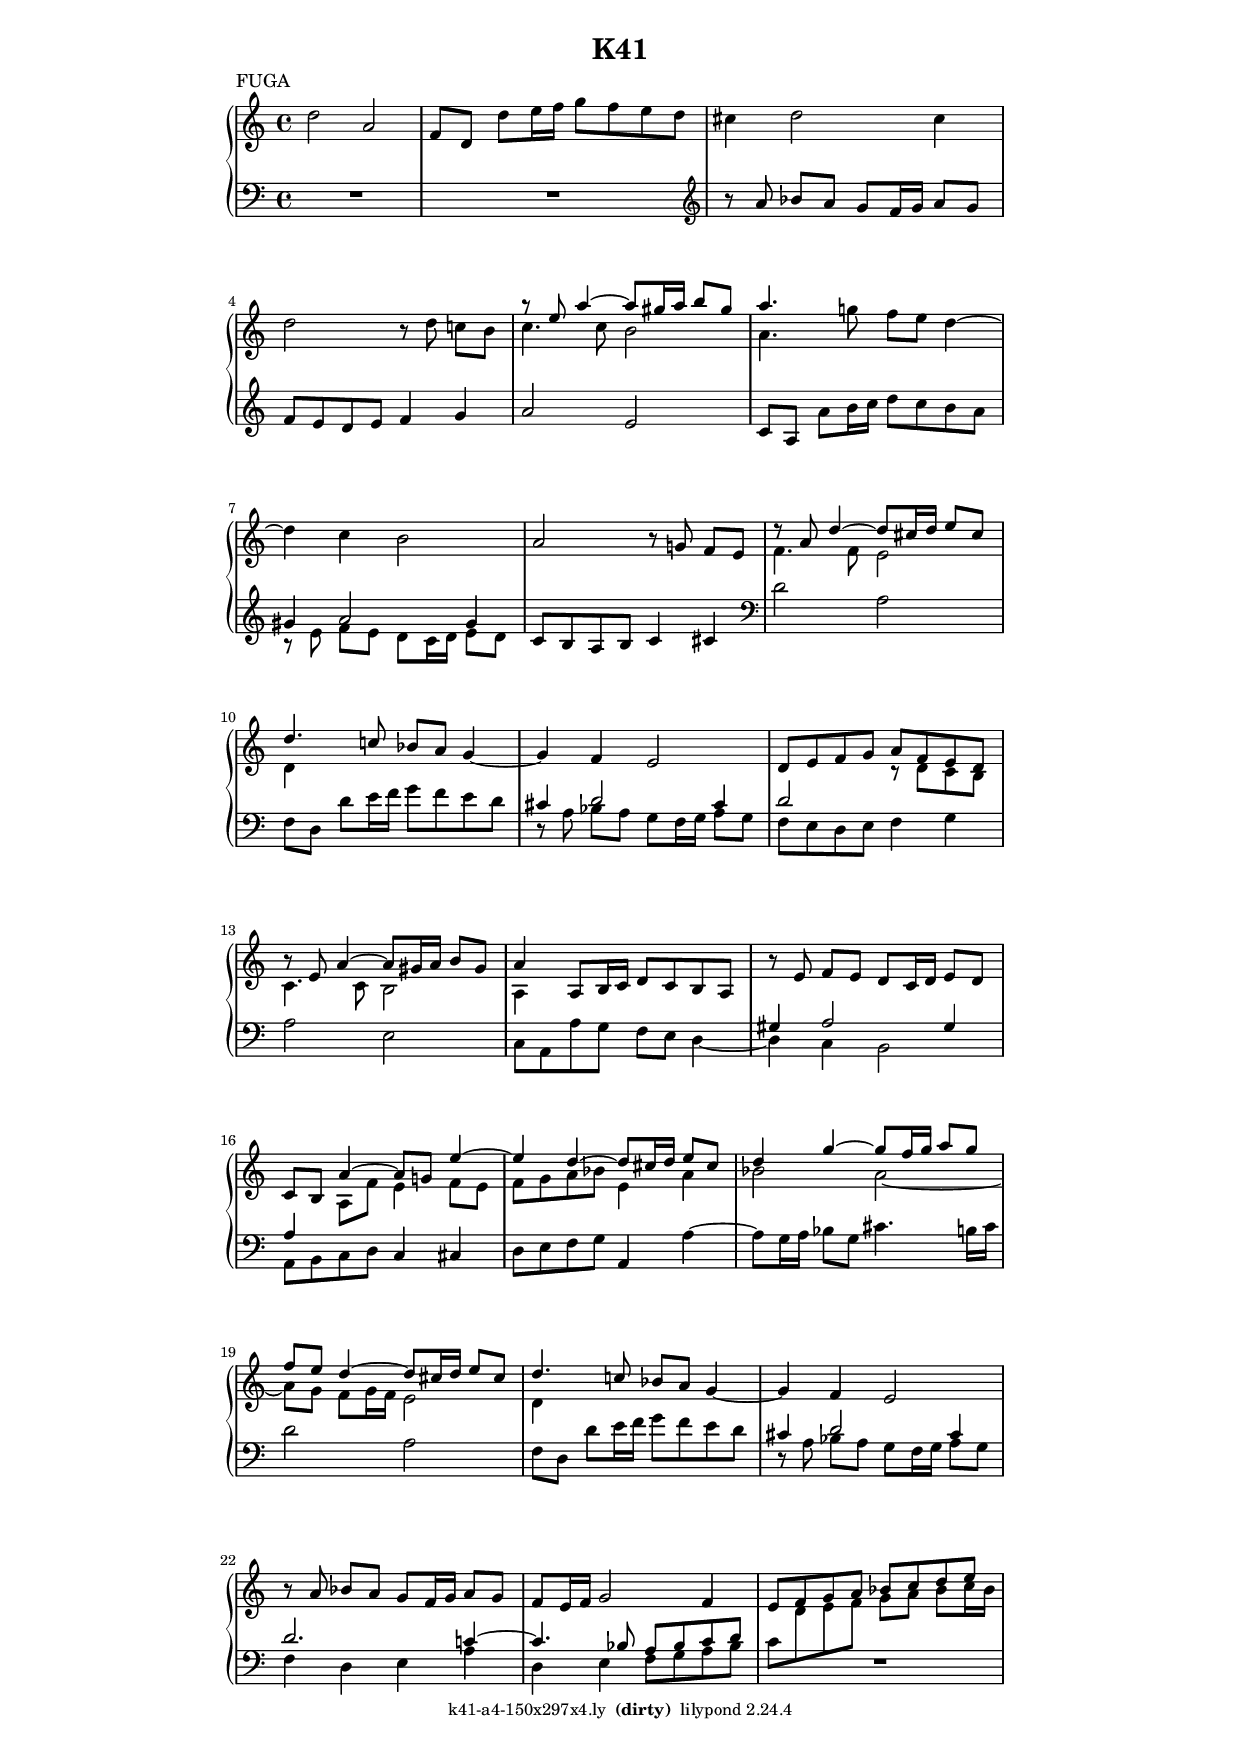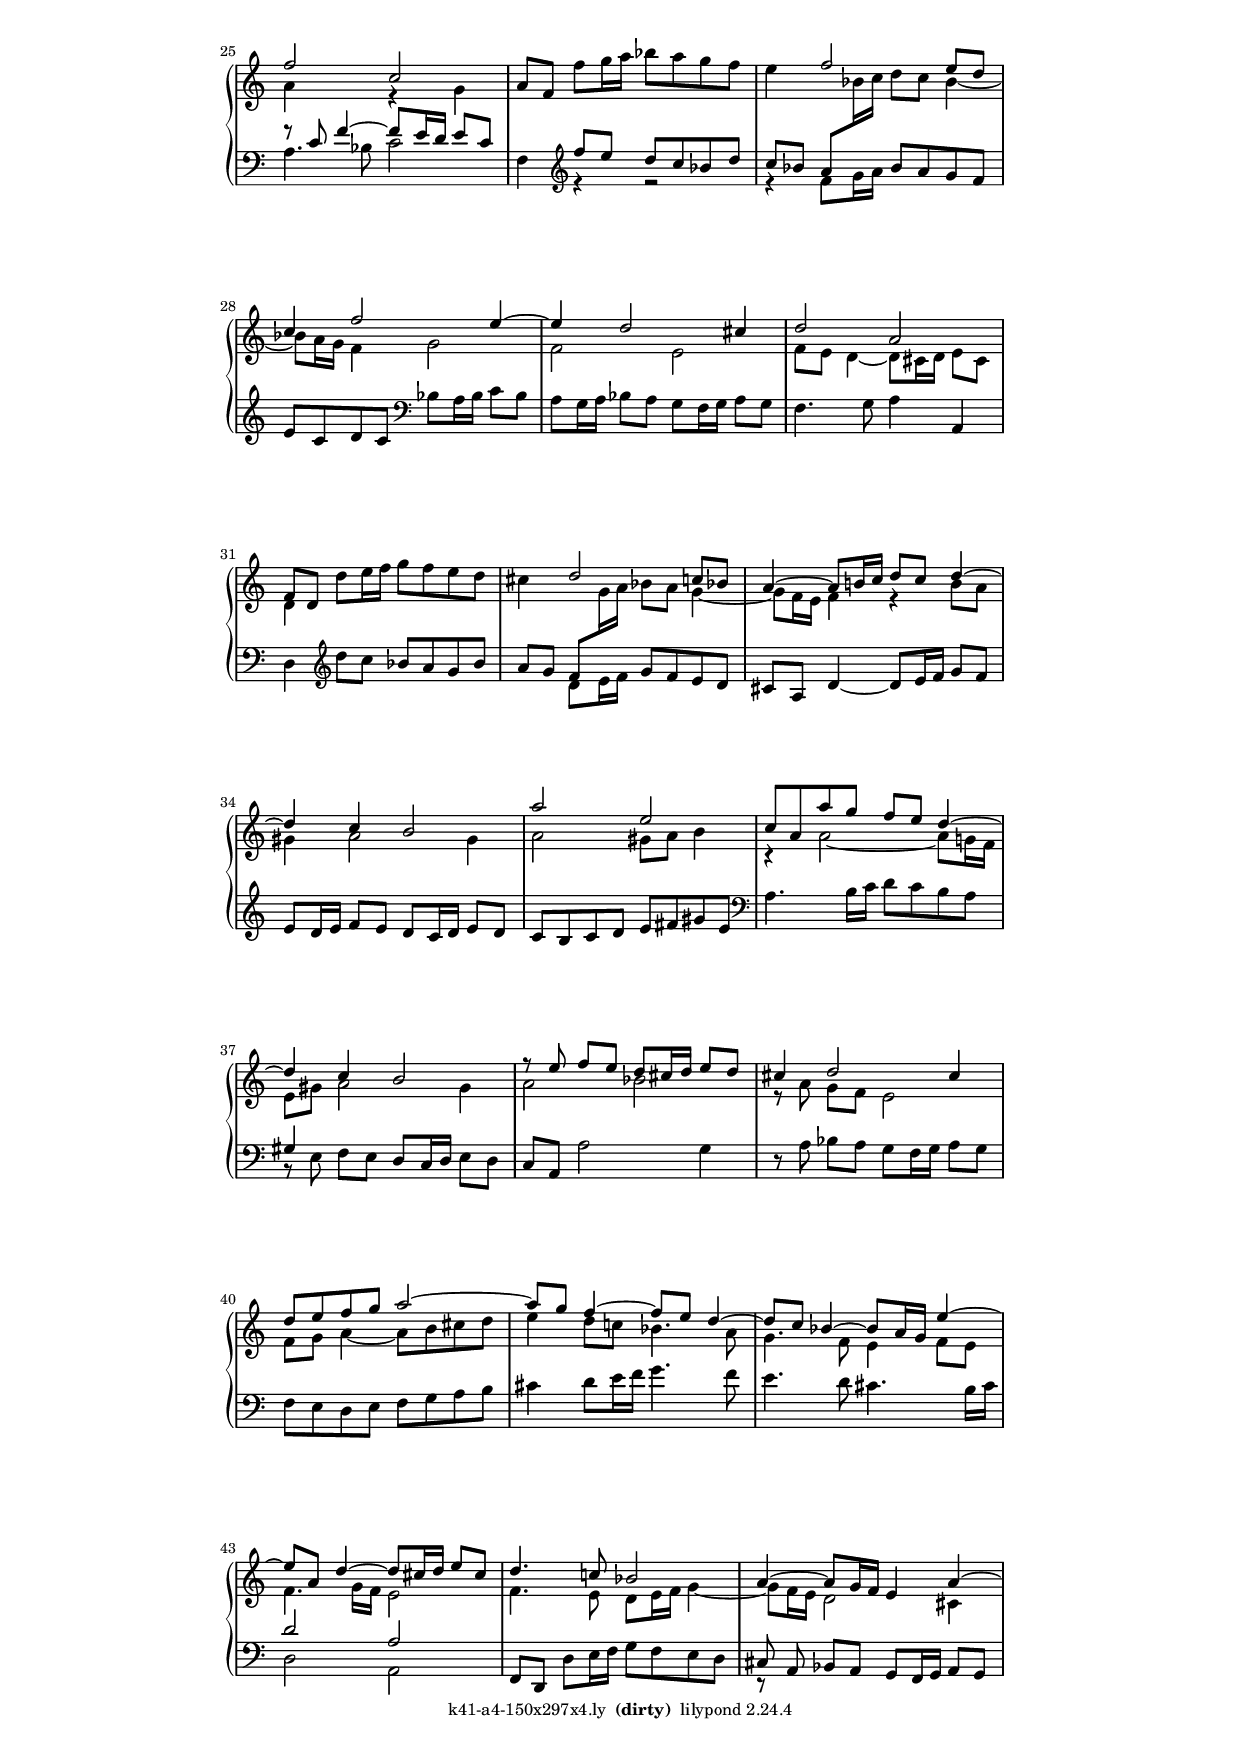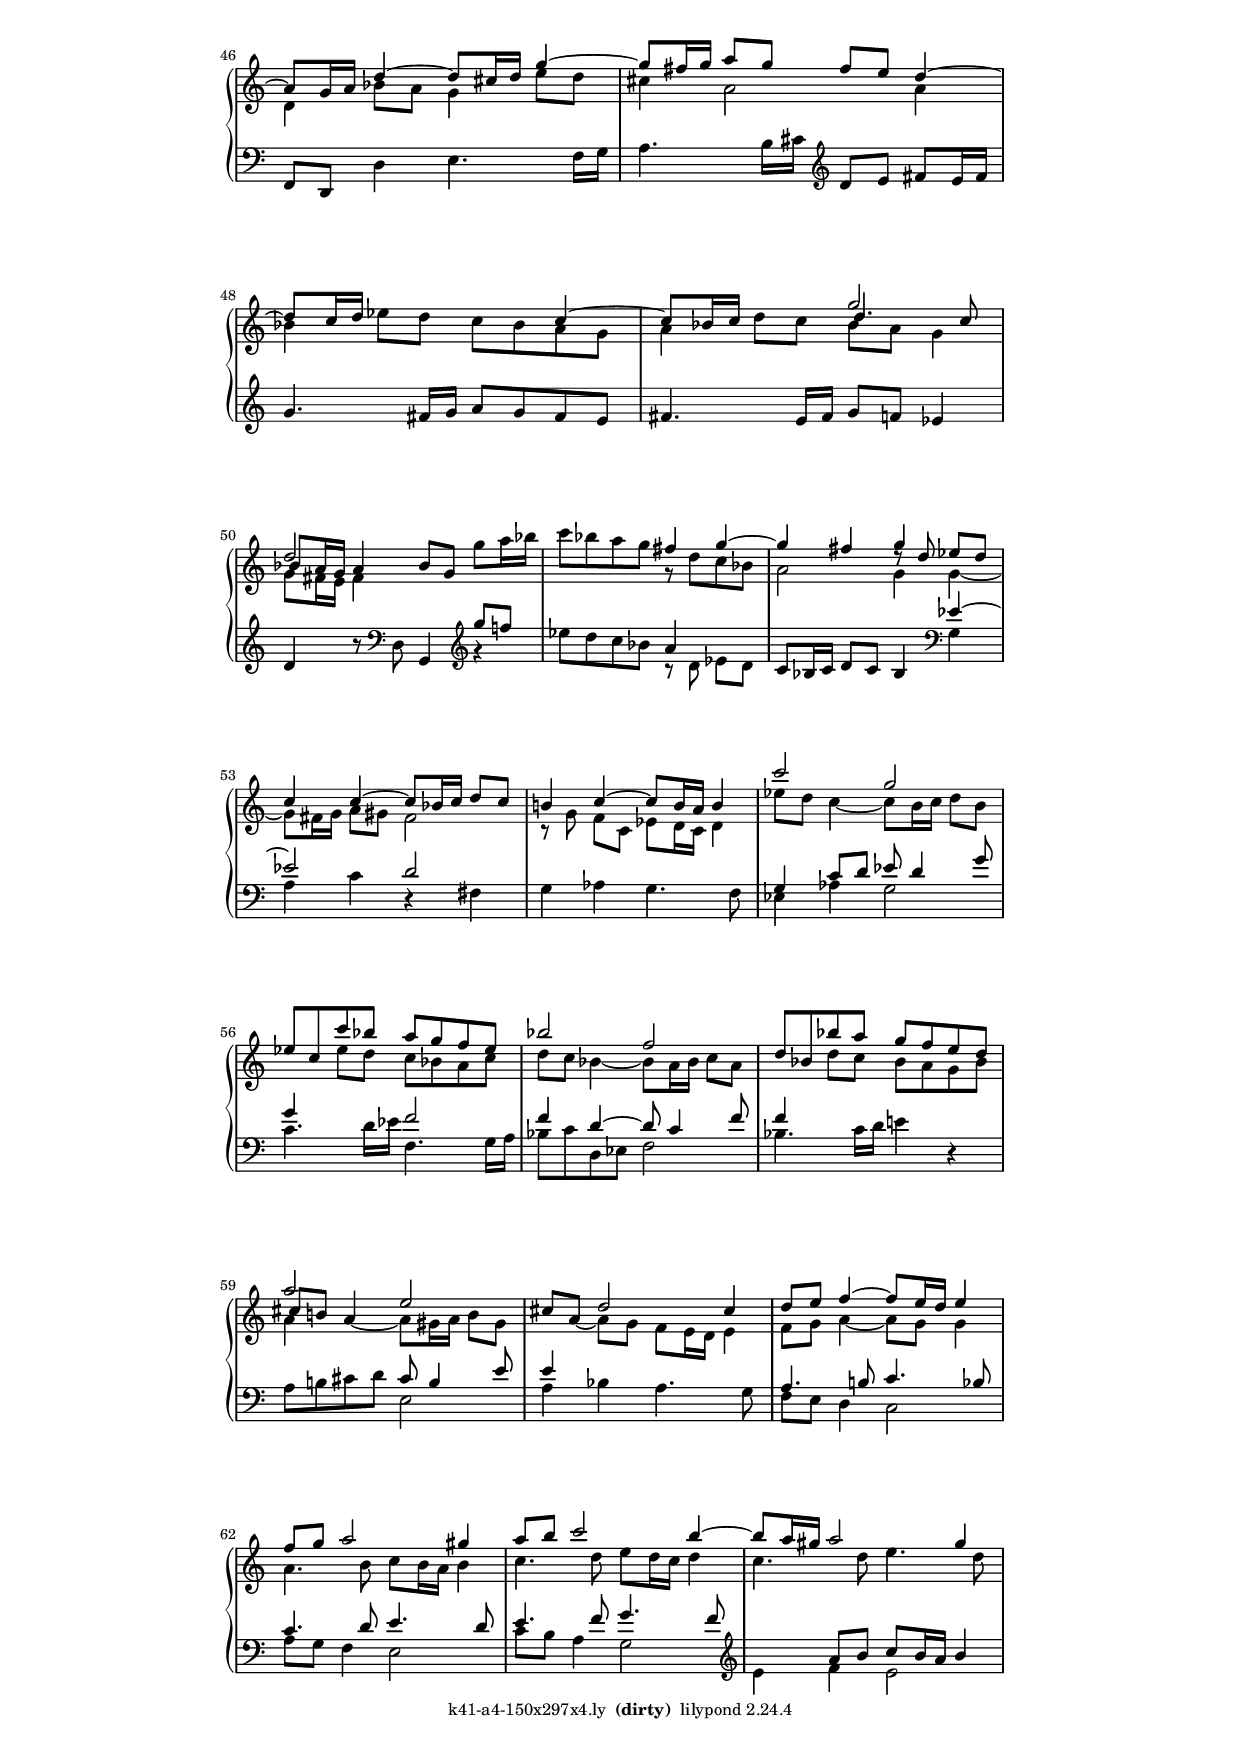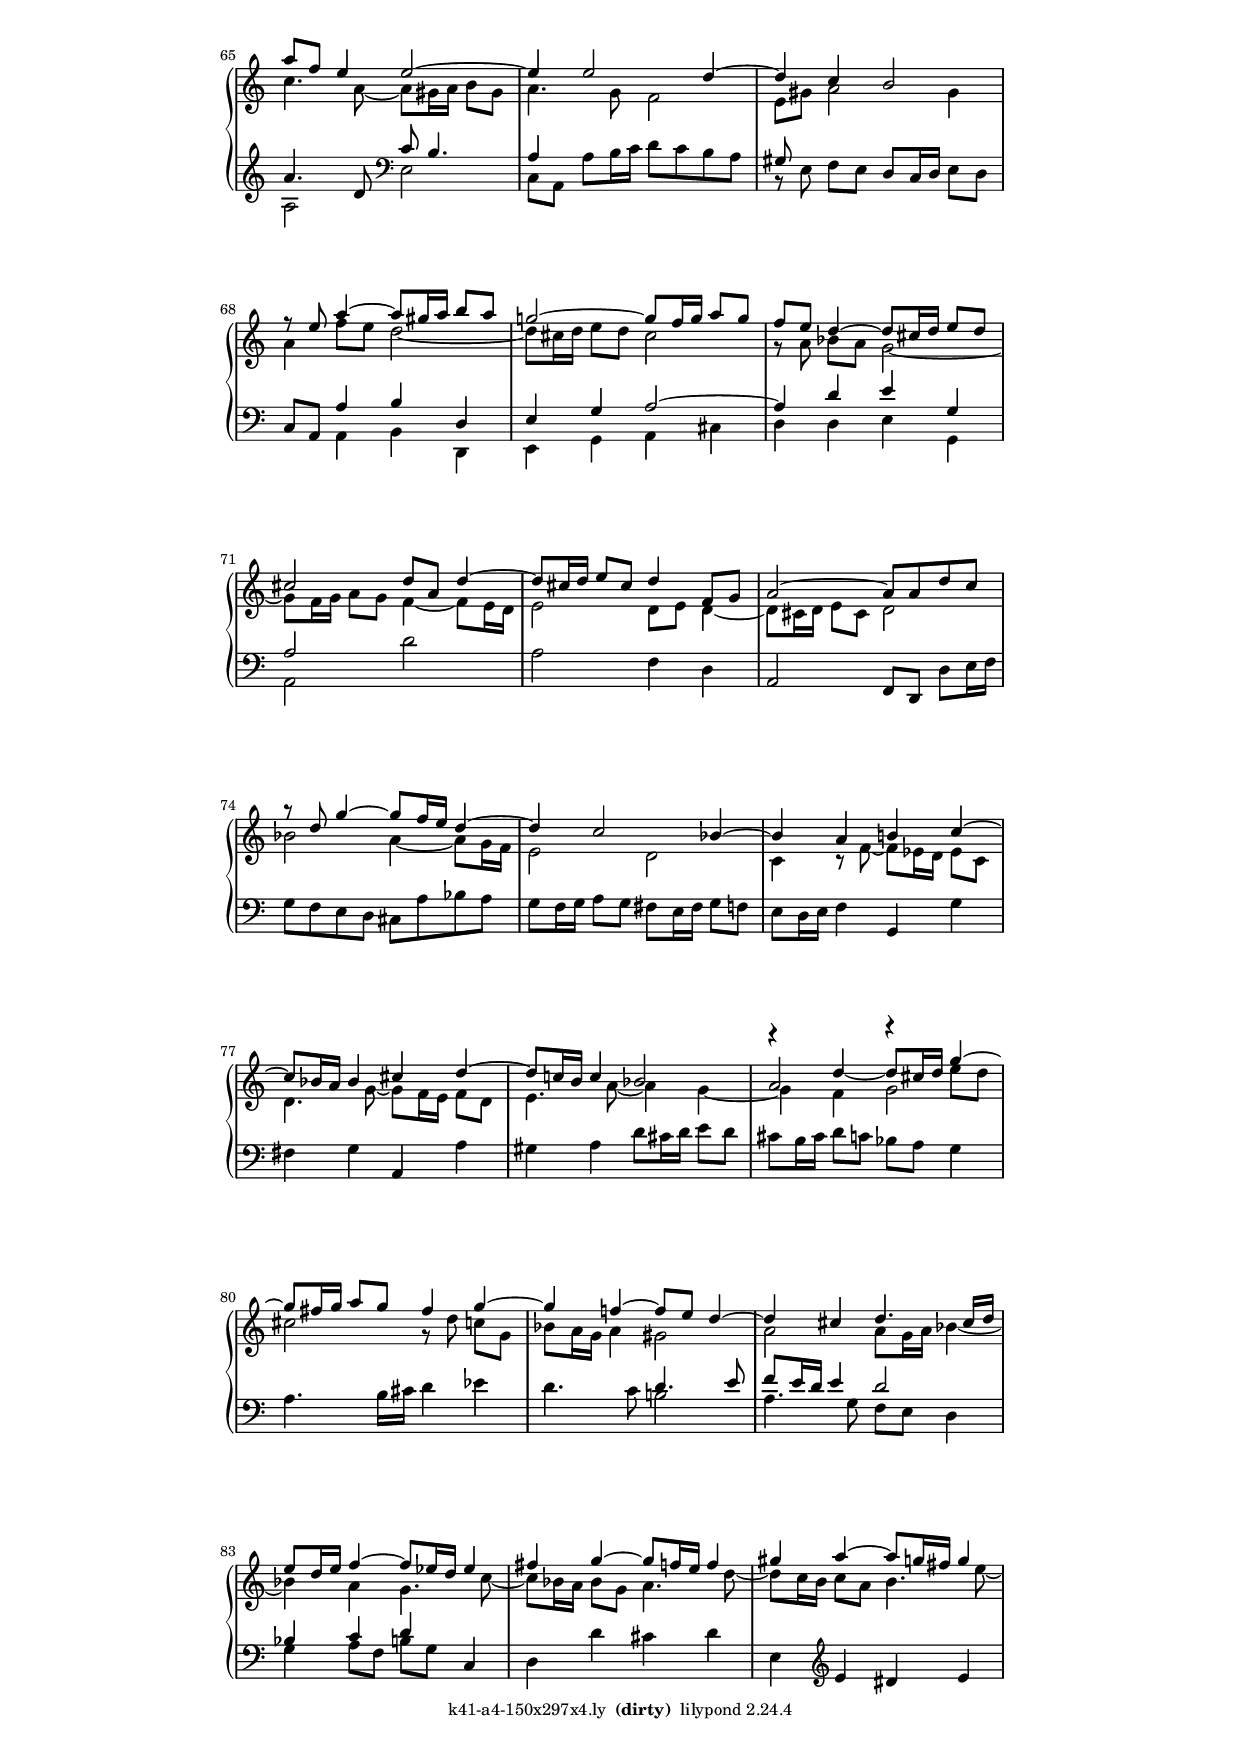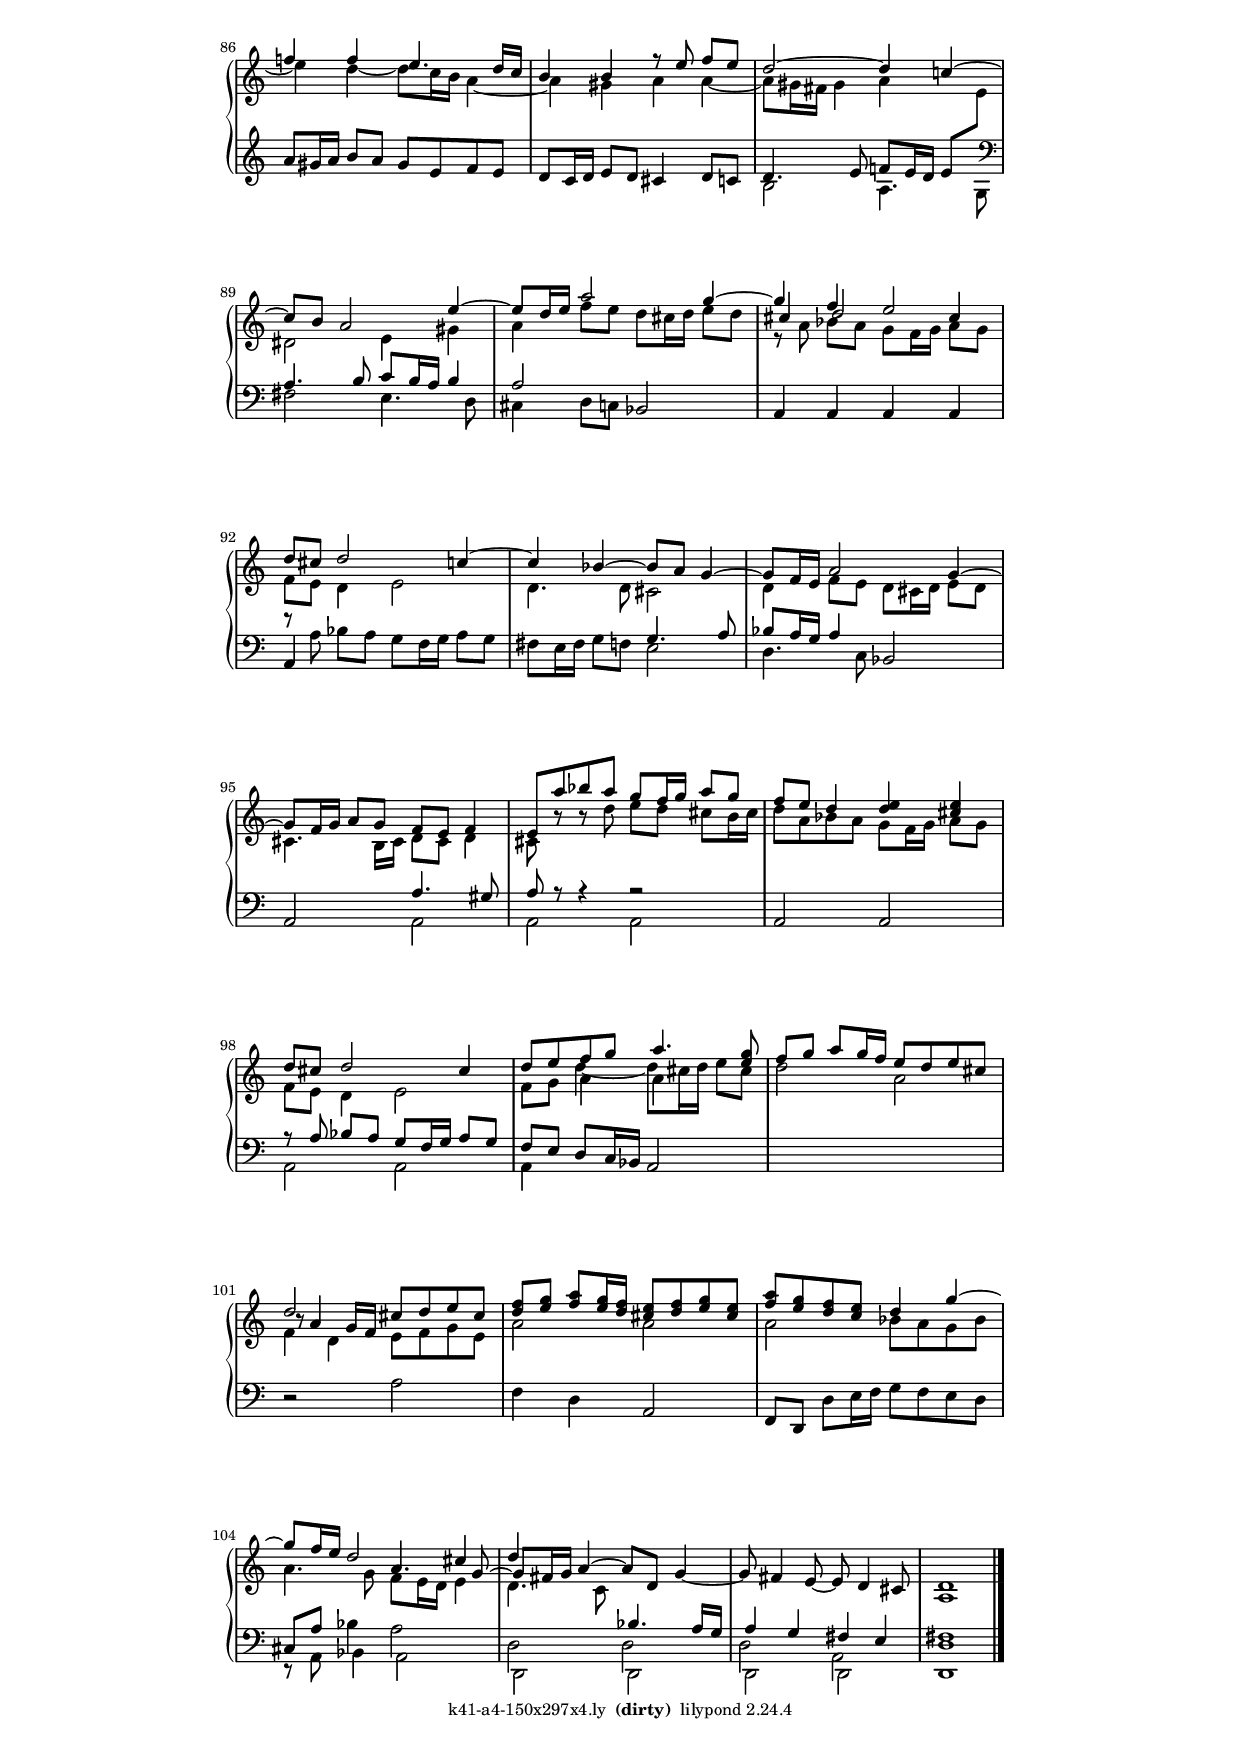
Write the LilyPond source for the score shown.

\version "2.18.2"

\include "../../include/general.ily"

\paper {
  #(set-paper-size "a4" )

  left-margin = 1 \cm + 3 \cm
  right-margin = 1 \cm + 3 \cm
  top-margin = .5 \cm
  bottom-margin = .6 \cm
}


#(set-global-staff-size 15.9)

breaks = {}
\version "2.18.2"

global = {
  \key c \major
  \time 4/4
}

\header {
  title = "K41"
  meter = "FUGA"
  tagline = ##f
}

su = \stemUp
sd = \stemDown
sn = \stemNeutral

rightOne = \relative c'' {
  \global \tieUp
  
  d2 a
  f8 d d' e16 f g8 f e d 
  cis4 d2 cis4
  d2 r8 d c![ b]
  
  \su r8 e a4 ~ a8 gis16 a b8 gis
  a4. s8 s2
  s1 
  a,2 r8 g! f[ e]
   
  r8 a d4 ~ d8 cis16 d e8 cis
  d4. c!8 bes a \once \tieDown g4 ~
  g f e2
  d8 e f g a f e d
  
  r8 e a4 ~ a8 gis16 a b8 gis
  a4 a,8 b16 c d8 c b a
  r e' f[ e] d c16 d e8 d
  c b a'4 ~ a8 g! e'4 ~
  
  e d ~ d8 cis16 d e8 cis
  d4 g ~ g8 f16 g a8 g
  f e d4 ~ d8 cis16 d e8 cis
  d4. c!8 bes a \once \tieDown g4 ~
  
  
  g4 f e2
  r8 a bes[ a] g f16 g a8 g
  f e16 f g2 f4
  e8 f g a bes c d e
  
  f2 c
  a8 f \sd f' g16 a bes8 a g f
  e4 \su f2 e8 d
  c4 f2 e4 ~
  
  e d2 cis4
  d2 a
  f8 d \sn d' e16 f g8 f e d
  cis4 \su d2 c8 bes!
  
  a4 ~ a8 b!16 c d8 c d4 ~
  d c b2
  a' e
  c8 a a' g f e d4 ~
  
  d c b2
  r8 e f[ e] d cis16 d e8 d
  cis4 d2 cis4
  d8 e f g a2 ~
  
  
  a8 g f4 ~ f8 e d4 ~
  d8 c bes4 ~ bes8 a16 g e'4 ~ 
  e8 a, d4 ~ d8 cis16 d e8 cis
  d4. c!8 bes2
  
  a4 ~ a8 g16 f e4 a ~
  a8 g16 a d4 ~ d8 cis16 d g4 ~
  g8 fis16 g a8 g fis e d4 ~
  d8 c16 d s2 c4 ~ 
  
  c8 bes16 c s4 \once \shiftOn d4. c8
  \once \shiftOn bes a16 g a4 bes8 g \sd g'8 a16 bes
  c8 bes a g \su fis4 g ~
  g fis g ees8 d
  
  c4 c ~ c8 bes16 c d8 c
  b!4 c ~ c8 b16 a b4
  c'2 g
  ees8 c c' bes a g f ees
  
  bes'2 f
  d8 bes bes' a g f e d
  a'2 e
  s4 d2 cis4
  
  
  d8 e f4 ~ f8 e16 d e4
  f8 g a2 gis4
  a8 b c2 b4 ~
  b8 a16 gis a2 gis4
  
  a8 f e4 e2 ~ 
  e4 e2 d4 ~
  d c b2
  r8 e a4 ~ a8 gis16 a b8 a
  
  g!2 ~ g8 f16 g a8 g
  f e d4 ~ d8 cis16 d e8 d
  cis2 d8 a d4 ~ 
  d8 cis16 d e8 cis d4 f,8 g
  
  a2 ~ a8 a d c
  r8 d g4 ~ g8 f16 e d4 ~ 
  d c2 bes4 ~
  bes a b c ~
  
  c8 bes16 a bes4 cis d ~
  d8 c!16 b c4 bes2 
  << { \su r4 s4 r4 g'4 ~ g8 fis16 g a8 g } \\ 
     { \su s4 d4 ~ d8 cis16 d \sn e8 d cis2 } \\ 
     { a2 s s } >>
  fis'4 g ~
  
  g f! ~ f8 e d4 ~
  d cis d4. cis16 d 
  e8 d16 e f4 ~ f8 ees16 d ees4
  fis g ~ g8 f16 e f4
  
  
  gis4 a ~ a8 g16 fis g4
  f! f e4. d16 c
  b4 b r8 e f[ e]
  
  d2 ~ d4 c! ~
  c8 b a2 e'4 ~
  e8 d16 e a2 g4 ~
  g f e2
  
  
  d8 cis d2 c4 ~
  c bes ~ bes8 a g4 ~
  g8 f16 e a2 g4 ~
  g8 f16 g a8 g f e f4
  
  e8 a' bes a g f16 g a8 g
  f e d4 <d e>4 <cis e> 
  d8 cis d2 cis4
  << {d8 e f g a4. <e g>8} \\ {s4 \shiftOnnn d4 ~ d8 cis16 d e8 cis} >>
  
  f g a g16 f e8 d e cis
  
  << {d2} \\ { 
      \once \override Rest.staff-position = #0 
      \once \override Rest.extra-offset = #'(1.5 . 0) 
      r8 \su a4 g16 f} \\
    {\sd f4 d} >>  
  cis'8 d e cis
  
  <d f> <e g> <f a> <e g>16 <d f> <cis e>8 <d f> <e g> <cis e>
  <f a> <e g> <d f> <c e> d4 g ~
  
  g8 f16 e << {d2 cis4 d} \\ {\su \tieUp \shiftOn s4 a4. \tieUp g8 ~ g fis16 g} >>
  a4 ~ a8 d, \tieDown g4 ~
  g8 fis4 e8 ~ e d4 cis8
  <a d>1 \bar "|."  
}

rightTwo = \relative c'' {
  \global \tieDown
  
  s1*4
  
  c4. c8 b2
  \sd a4. g'!8 f e \once \tieUp d4 ~
  d c b2 
  s1
  
  f4. f8 e2
  d4 s2.
  s1
  s2 r8 d c b
  
  c4. c8 b2
  a4 s2.
  s1
  s4 a8 f' e4 f8 e
  
  f g a bes e,4 a
  bes2 a ~
  a8 g f g16 f e2
  d4 s2.
  
  
  s1 s1 s1
  \change Staff ="left" c8 \change Staff ="right" d e f g a bes c16 bes
  
  a4 s e\rest g
  s4 \change Staff = "left" \clef treble \su f'8 e d c bes d
  c bes a \change Staff = "right" \sd bes16 c d8 c bes4 ~
  bes8 a16 g f4 g2
  
  f e 
  f8 e d4 ~ d8 cis16 d e8 cis
  d4 \change Staff = "left" \clef treble d'8 c \su bes a g bes
  a g f \change Staff = "right" \sd g16 a bes8 a g4 ~
  
  g8 f16 e f4 r b8 a
  gis4 a2 gis4
  a2 gis8 a b4
  r a2 ~ a8 g!16 f
  
  e8 gis a2 gis4
  a2 bes
  r8 a g[ f] e2
  f8 g a4 ~ a8 b cis d
  
  
  e4 d8 c! bes4. a8
  g4. f8 e4 f8 e
  f4. g16 f e2
  f4. e8 d e16 f g4 ~
  
  g8 f16 e d2 cis4
  d bes'8 a g4 e'8 d
  cis4 a2 a4
  bes ees8 d c bes a g
  
  a4 d8 c bes a g4
  g8 fis16 e fis4 s2
  s2 r8 d' c bes
  a2 g4 g ~
  
  g8 fis16 g a8 gis fis2
  r8 g f[ c] ees d16 c d4
  ees'8 d c4 ~ c8 b16 c d8 b
  s4 ees8 d c bes a c
  
  d8 c bes4 ~ bes8 a16 bes c8 a
  s4 d8 c bes a g bes
  \su \once \shiftOn cis8 b! a4 ~ \sd a8 gis16 a b8 gis
  \su cis[ a] ~ \sd a[ g] f e16 d e4
  
  
  f8 g a4 ~ a8 g g4
  a4. b8 c b16 a b4
  c4. d8 e d16 c d4
  c4. d8 e4. d8
  
  c4. a8 ~ a gis16 a b8 gis
  a4. g8 f2
  e8 gis a2 gis4
  a f'8 e d2 ~
  
  d8 cis16 d e8 d cis2
  r8 a bes[ a] g2 ~ 
  g8 f16 g a8 g f4 ~ f8 e16 d
  e2 d8 e d4 ~
  
  d8 cis16 d e8 cis d2
  bes'2 a4 ~ a8 g16 f
  e2 d
  c4 r8 f ~ f ees16 d ees8 c
  
  d4. g8 ~ g f16 e f8 d
  e4. a8 ~ a4 g ~
  g f g2
  s2 r8 d' c[ g]
  
  bes a16 g a4 gis2
  a a8 g16 a bes4 ~ 
  bes a g4. c8 ~
  c bes16 a bes8 g a4. d8 ~
  
  
  d c16 b c8 a b4. e8 ~
  e4 d ~ d8 c16 b a4 ~
  a gis a a ~ 
  
  a8 gis16 fis gis4 a s4
  dis,2 e4 gis
  a f'8 e d cis16 d e8 d
  \su \once \shiftOn cis4 \once \shiftOn d2  cis4
  
  \sd f,8 e d4 e2
  d4. d8 cis2
  d4 f8 e d cis16 d e8 d
  cis4. b16 cis d8 cis d4
  
  cis8 r r d' e d cis b16 cis
  d8 a bes a g f16 g a8 g
  f e d4 e2
  f8 g a4 a s4
  
  d2 a
  %<< {%\once \override Rest.staff-position = #0 \once \override NoteColumn.horizontal-shift = #1 
  %    r8 a4 g16 f} \\ {f4 d} >> e8 f g e
  s2 e8 f g e
  a2 a
  a bes8 a g bes
  
  a4. g8 f e16 d e4
  d4. c8 \change Staff = "left" \su bes4. a16 g
  a4 g fis e <d fis>1 \bar "|."
}

leftOne = \relative c'' {
  \global \tieUp
  
  R1 R1 \clef treble
  r8 a bes[ a] g f16g a8 g
  f e d e f4 g
  
  a2 e
  c8 a a' b16 c d8 c b a
  gis4 a2 gis4
  c,8 b a b c4 cis
  
  \clef bass d2 a
  f8 d d' e16 f g8 f e d
  \su cis4 d2 cis4
  d2 s2
  
  s1
  s1
  gis,4 a2 gis4
  a4 s2.
  
  s1 s1 s1 s1
  
  
  cis4 d2 cis4
  d2. c!4 ~
  c4. bes8 a bes c d
  s1
  
  r8 c f4 ~ f8 e16 d e8 c
  s1 s1 s1
  
  s1 s1 s1 s1
  
  s1 s1 s1 s1
  
  gis4 s2.
  s1 s1 s1
  
  s1 s1
  d'2 a
  s1
  
  cis,8 s s2.
  s1 s1 s1
  
  s2 \change Staff = "right" g'''2
  d s4 \change Staff = "left" \clef treble g8 f!
  \sd ees d c bes \su a4 s
  s2 \change Staff = "right" d8\rest \su d \change Staff = "left" ees,4 ~
  
  ees2 d
  s1
  g,4 c8 d ees d4 g8
  g4 s f2
  
  f4 d ~ d8 c4 f8
  f4 s2.
  \change Staff = "right" \sd a4 \change Staff = "left" s4 \su cis,8 b4 e8
  e4 s2.
  
  
  a,4. b!8 c4. bes8
  c4. d8 e4. d8
  e4. f8 g4. f8
  \clef treble s4 a8 b c b16 a b4
  
  a4. d,8 \clef bass c b4.
  a4 s2.
  gis8 s8 s2.
  s4 a4 b d,
  
  e g a2 ~ 
  a4 d e g,
  a2 s2
  s1
  
  s1 s1 s1 s1
  s1 s1 s1 s1
  
  s2 d4. e8 
  f e16 d e4 d2
  bes4 c d s4
  s1
  
  
  s1 s1 s1
  d4. e8 f! e16 d e8 \change Staff = "right" \sd e
  \change Staff = "left" \su a,4. b8 c b16 a b4
  a2 s2
  \change Staff = "right" \sd r8 a'8 bes[ a] g f16 g a8 g \change Staff = "left"
  
  s1
  s2 \su g,4. a8
  bes a16 g a4 s2
  s2 a4. gis8
  
  a a\rest a4\rest a2\rest
  s1
  a8\rest a bes[ a] g f16 g a8 g
  f e d c16 bes s2
  
  s1 s1 s1 s1
  
  cis8 a' \sd bes4 a2
  d, d
  d a
}

leftTwo = \relative c' {
  \global \tieDown
  
  s1*4
  
  s1*2
  \sd r8 e f[ e] d c16 d e8 d
  s1
  
  s1 s1
  r8 a bes[ a] g f16 g a8 g
  f e d e f4 g
  
  a2 e
  c8 a a' g f e d4 ~ 
  d c b2
  a8 b c d \sn c4 cis
  
  d8 e f g a,4 \once \tieUp a' ~
  a8 g16 a bes8 g cis4. b16 cis
  d2 a
  f8 d d' e16 f g8 f e d
  
  
  r8 a bes[ a] g f16 g a8 g
  f4 d e a
  d, e f8 g a bes
  R1
  
  a4. bes8 c2
  f,4 \clef treble e'\rest e2\rest 
  e4\rest \sd f8 g16 a \sn bes8 a g f 
  e c d c \clef bass bes a16 bes c8 bes
  
  a g16 a bes8 a g f16 g a8 g
  f4. g8 a4 a,
  d \clef treble s2.
  s4 \sd d'8 e16 f \sn g8 f e d
  
  cis a d4 ~ d8 e16 f g8 f
  e d16 e f8 e d c16 d e8 d
  c b c d e fis gis e
  \clef bass a,4. b16 c d8 c b a
  
  r8 e8 f[ e] d c16 d e8 d
  c a a'2 g4
  r8 a bes[ a] g f16 g a8 g
  f e d e f g a b
  
  
  cis4 d8 e16 f g4. f8
  e4. d8 cis4. b16 cis
  d,2 \once \sd a
  f8 d d' e16 f g8 f e d
  
  r8 a bes[ a] g f16 g a8 g
  f d d'4 e4. f16 g
  a4. b16 cis \clef treble d8 e fis e16 fis
  g4. fis16 g a8 g fis e
  
  fis4. e16 fis g8 f ees4
  d4 r8 \clef bass d,8 g,4 \clef treble r4
  s2 \sd r8 d'' ees[ d] \sn
  c bes16 c d8 c bes4 \clef bass g4
  
  a c r fis,
  g aes g4. f8
  ees4 aes g2
  c4. d16 ees f,4. g16 a
  
  bes8 c d, ees f2
  bes4. c16 d e!4 r4
  a,8 b! cis d e,2
  a4 bes a4. g8
  
  
  \sd f e d4 c2
  a'8 g f4 e2
  c'8 b a4 g2
  \clef treble e'4 f e2
  
  a,2 \clef bass e
  c8 a a' b16 c d8 c b a
  \sn r8 e f[ e] d c16 d e8 d 
  c a \sd a4 b d,
  
  e g a cis
  d d e g,
  a2 d'
  a f4 d
  
  \sn a2 f8 d d' e16 f 
  g8 f e d cis a' bes a
  g f16 g a8 g fis e16 fis g8 f
  e d16 e f4 g, g'
  
  fis g a, a'
  gis a d8 cis16 d e8 d
  cis b16 cis d8 c bes a g4
  a4. b16 cis d4 ees
  
  d4. c8 b!2
  a4. g8 f e d4
  g a8 f b g c,4
  d d' cis d
  
  
  e, \clef treble e' dis e
  a8 gis16 a b8 a gis e f e
  d c16 d e8 d cis4 d8 c
  
  \sd b2 a4. g8
  \clef bass fis2 e4. d8
  cis4 d8 c \sn bes2
  a4 a a a
  
  << {r8 \sd a'} \\ {\su a,4}>> bes'8 a g f16 g a8 g
  fis e16 fis g8 f e2
  d4. \sd c8 \su bes2
  a2 \sd a
  
  a a
  \sn a a
  \sd a a
  a4 s \sn a2
  
  s1
  r2 a'2
  f4 d a2
  f8 d d' e16 f g8 f e d
  
  r \sd a8 bes4 a2
  d, d
  d d
  d1 \bar "|."
}

\score {
  \new PianoStaff <<
    \new Staff = "right" {
      << 
        \breaks
        { \rightOne }
        { \rightTwo }
      >>
    }
    \new Staff = "left" { 
      <<
        { \clef bass \leftOne }
        { \clef bass \leftTwo } 
      >>
    }
  >>
  \layout { indent = 0 }
}

